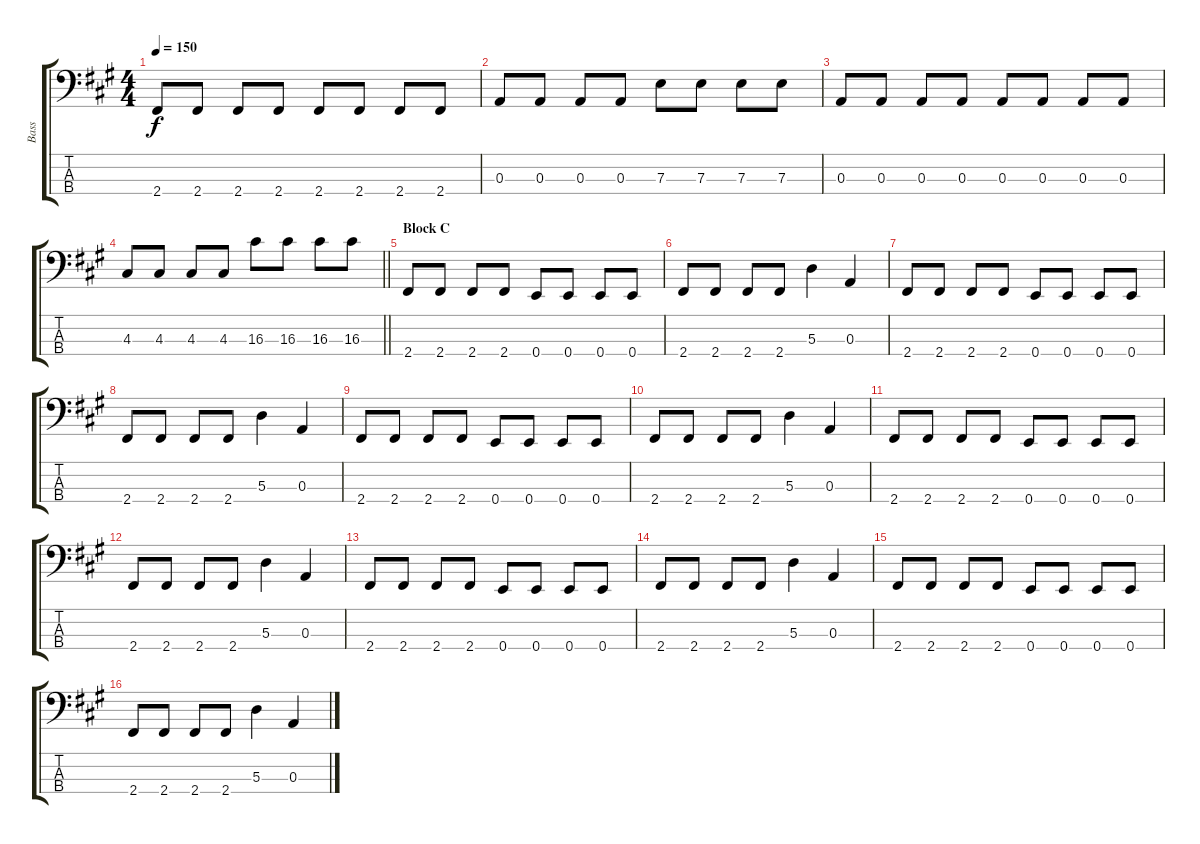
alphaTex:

\track ("Bass" "Bass") {instrument electricbassfinger}
\staff {score tabs}
\tuning (G2 D2 A1 E1) {hide}
\ts (4 4)
\tempo 150
\clef f4
\ks f#minor
2.4.8{dy f} 2.4.8 2.4.8 2.4.8 2.4.8 2.4.8 2.4.8 2.4.8 |
0.3.8 0.3.8 0.3.8 0.3.8 7.3.8 7.3.8 7.3.8 7.3.8 |
0.3.8 0.3.8 0.3.8 0.3.8 0.3.8 0.3.8 0.3.8 0.3.8 |
\barLineRight lightlight
4.3.8 4.3.8 4.3.8 4.3.8 16.3.8 16.3.8 16.3.8 16.3.8 |
\section ("" "Block C")
2.4.8 2.4.8 2.4.8 2.4.8 0.4.8 0.4.8 0.4.8 0.4.8 |
2.4.8 2.4.8 2.4.8 2.4.8 5.3.4 0.3.4 |
2.4.8 2.4.8 2.4.8 2.4.8 0.4.8 0.4.8 0.4.8 0.4.8 |
2.4.8 2.4.8 2.4.8 2.4.8 5.3.4 0.3.4 |
2.4.8 2.4.8 2.4.8 2.4.8 0.4.8 0.4.8 0.4.8 0.4.8 |
2.4.8 2.4.8 2.4.8 2.4.8 5.3.4 0.3.4 |
2.4.8 2.4.8 2.4.8 2.4.8 0.4.8 0.4.8 0.4.8 0.4.8 |
2.4.8 2.4.8 2.4.8 2.4.8 5.3.4 0.3.4 |
2.4.8 2.4.8 2.4.8 2.4.8 0.4.8 0.4.8 0.4.8 0.4.8 |
2.4.8 2.4.8 2.4.8 2.4.8 5.3.4 0.3.4 |
2.4.8 2.4.8 2.4.8 2.4.8 0.4.8 0.4.8 0.4.8 0.4.8 |
2.4.8 2.4.8 2.4.8 2.4.8 5.3.4 0.3.4
